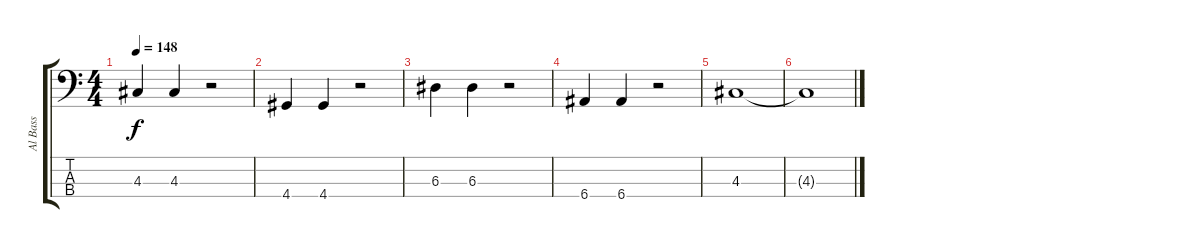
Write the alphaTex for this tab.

\track ("Al Bass" "Al Bass") {instrument electricbasspick}
\staff {score tabs}
\tuning (G2 D2 A1 E1) {hide}
\ts (4 4)
\tempo 148
\clef f4
\ks c
4.3.4{dy f} 4.3.4 r.2 |
4.4.4 4.4.4 r.2 |
6.3.4 6.3.4 r.2 |
6.4.4 6.4.4 r.2 |
4.3.1 |
4.3{t}.1
